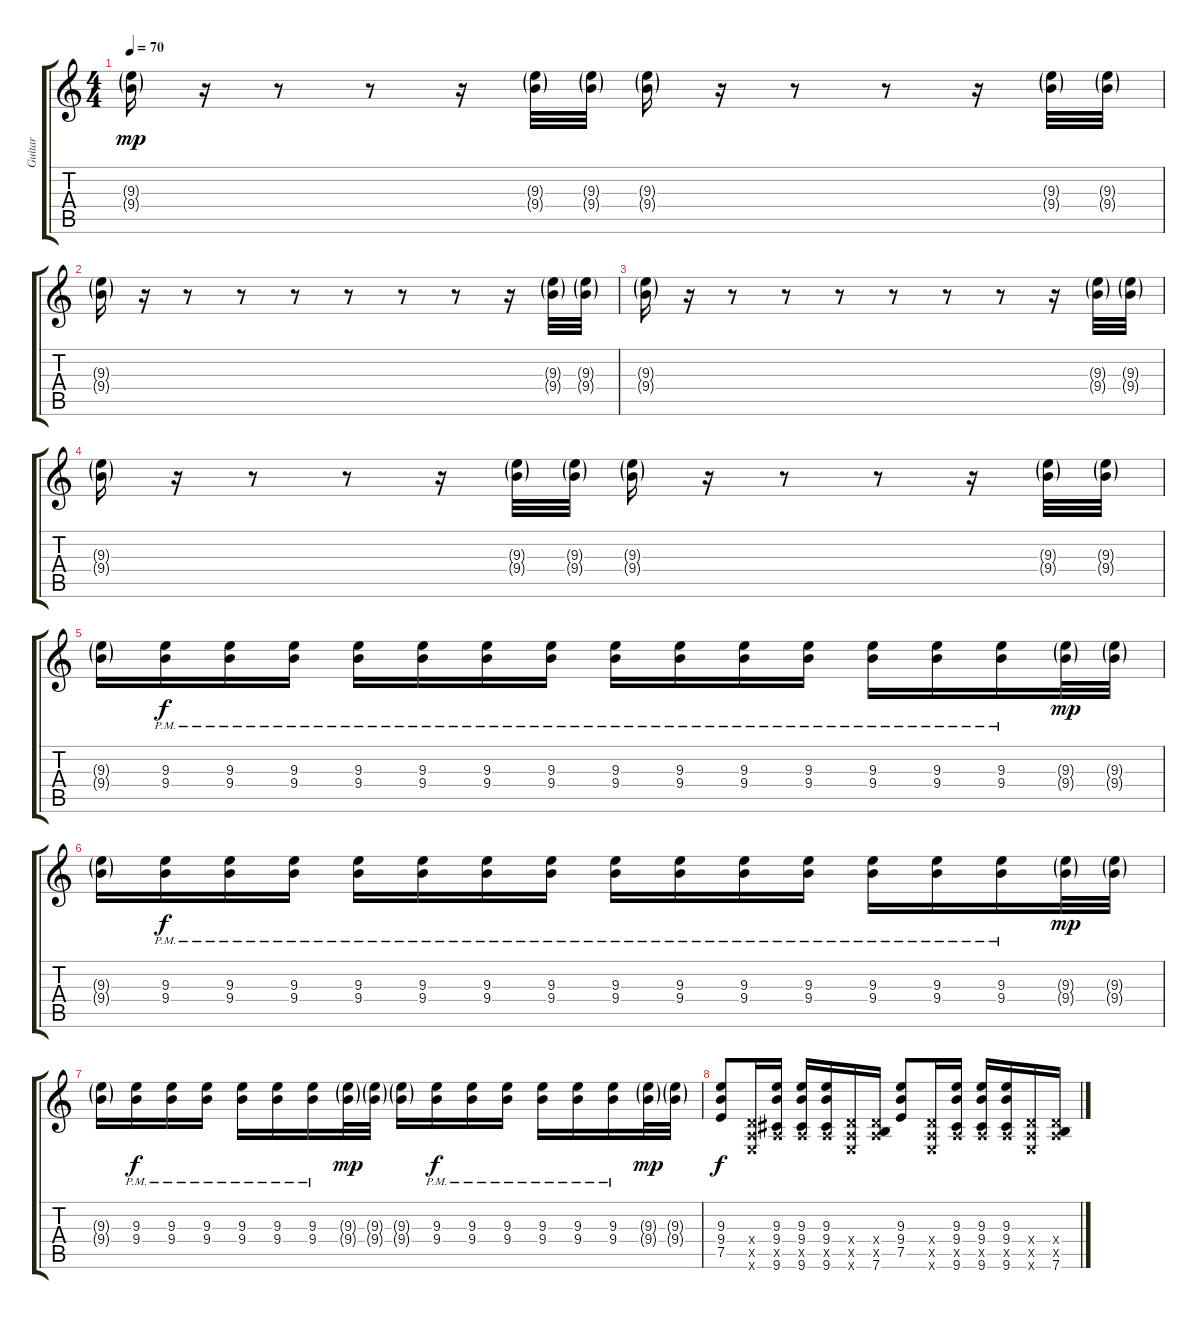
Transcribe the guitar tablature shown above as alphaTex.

\track ("Guitar" "Guitar") {instrument overdrivenguitar}
\staff {score tabs}
\tuning (E4 B3 G3 D3 A2 E2) {hide}
\ts (4 4)
\tempo 70
\clef g2
\ks c
(9.3{g} 9.4{g}).16{dy mp} r.16 r.8 r.8 r.16 (9.3{g} 9.4{g}).32 (9.3{g} 9.4{g}).32 (9.3{g} 9.4{g}).16 r.16 r.8 r.8 r.16 (9.3{g} 9.4{g}).32 (9.3{g} 9.4{g}).32 |
(9.3{g} 9.4{g}).16 r.16 r.8 r.8 r.8 r.8 r.8 r.8 r.16 (9.3{g} 9.4{g}).32 (9.3{g} 9.4{g}).32 |
(9.3{g} 9.4{g}).16 r.16 r.8 r.8 r.8 r.8 r.8 r.8 r.16 (9.3{g} 9.4{g}).32 (9.3{g} 9.4{g}).32 |
(9.3{g} 9.4{g}).16 r.16 r.8 r.8 r.16 (9.3{g} 9.4{g}).32 (9.3{g} 9.4{g}).32 (9.3{g} 9.4{g}).16 r.16 r.8 r.8 r.16 (9.3{g} 9.4{g}).32 (9.3{g} 9.4{g}).32 |
(9.3{g} 9.4{g}).16 (9.3{pm} 9.4{pm}).16{dy f} (9.3{pm} 9.4{pm}).16 (9.3{pm} 9.4{pm}).16 (9.3{pm} 9.4{pm}).16 (9.3{pm} 9.4{pm}).16 (9.3{pm} 9.4{pm}).16 (9.3{pm} 9.4{pm}).16 (9.3{pm} 9.4{pm}).16 (9.3{pm} 9.4{pm}).16 (9.3{pm} 9.4{pm}).16 (9.3{pm} 9.4{pm}).16 (9.3{pm} 9.4{pm}).16 (9.3{pm} 9.4{pm}).16 (9.3{pm} 9.4{pm}).16 (9.3{g} 9.4{g}).32{dy mp} (9.3{g} 9.4{g}).32 |
(9.3{g} 9.4{g}).16 (9.3{pm} 9.4{pm}).16{dy f} (9.3{pm} 9.4{pm}).16 (9.3{pm} 9.4{pm}).16 (9.3{pm} 9.4{pm}).16 (9.3{pm} 9.4{pm}).16 (9.3{pm} 9.4{pm}).16 (9.3{pm} 9.4{pm}).16 (9.3{pm} 9.4{pm}).16 (9.3{pm} 9.4{pm}).16 (9.3{pm} 9.4{pm}).16 (9.3{pm} 9.4{pm}).16 (9.3{pm} 9.4{pm}).16 (9.3{pm} 9.4{pm}).16 (9.3{pm} 9.4{pm}).16 (9.3{g} 9.4{g}).32{dy mp} (9.3{g} 9.4{g}).32 |
(9.3{g} 9.4{g}).16 (9.3{pm} 9.4{pm}).16{dy f} (9.3{pm} 9.4{pm}).16 (9.3{pm} 9.4{pm}).16 (9.3{pm} 9.4{pm}).16 (9.3{pm} 9.4{pm}).16 (9.3{pm} 9.4{pm}).16 (9.3{g} 9.4{g}).32{dy mp} (9.3{g} 9.4{g}).32 (9.3{g} 9.4{g}).16 (9.3{pm} 9.4{pm}).16{dy f} (9.3{pm} 9.4{pm}).16 (9.3{pm} 9.4{pm}).16 (9.3{pm} 9.4{pm}).16 (9.3{pm} 9.4{pm}).16 (9.3{pm} 9.4{pm}).16 (9.3{g} 9.4{g}).32{dy mp} (9.3{g} 9.4{g}).32 |
(9.3 9.4 7.5).8{dy f} (0.4{x} 0.5{x} 0.6{x}).16 (9.3 9.4 0.5{x} 9.6).16 (9.3 9.4 0.5{x} 9.6).16 (9.3 9.4 0.5{x} 9.6).16 (0.4{x} 0.5{x} 0.6{x}).16 (0.4{x} 0.5{x} 7.6).16 (9.3 9.4 7.5).8 (0.4{x} 0.5{x} 0.6{x}).16 (9.3 9.4 0.5{x} 9.6).16 (9.3 9.4 0.5{x} 9.6).16 (9.3 9.4 0.5{x} 9.6).16 (0.4{x} 0.5{x} 0.6{x}).16 (0.4{x} 0.5{x} 7.6).16
